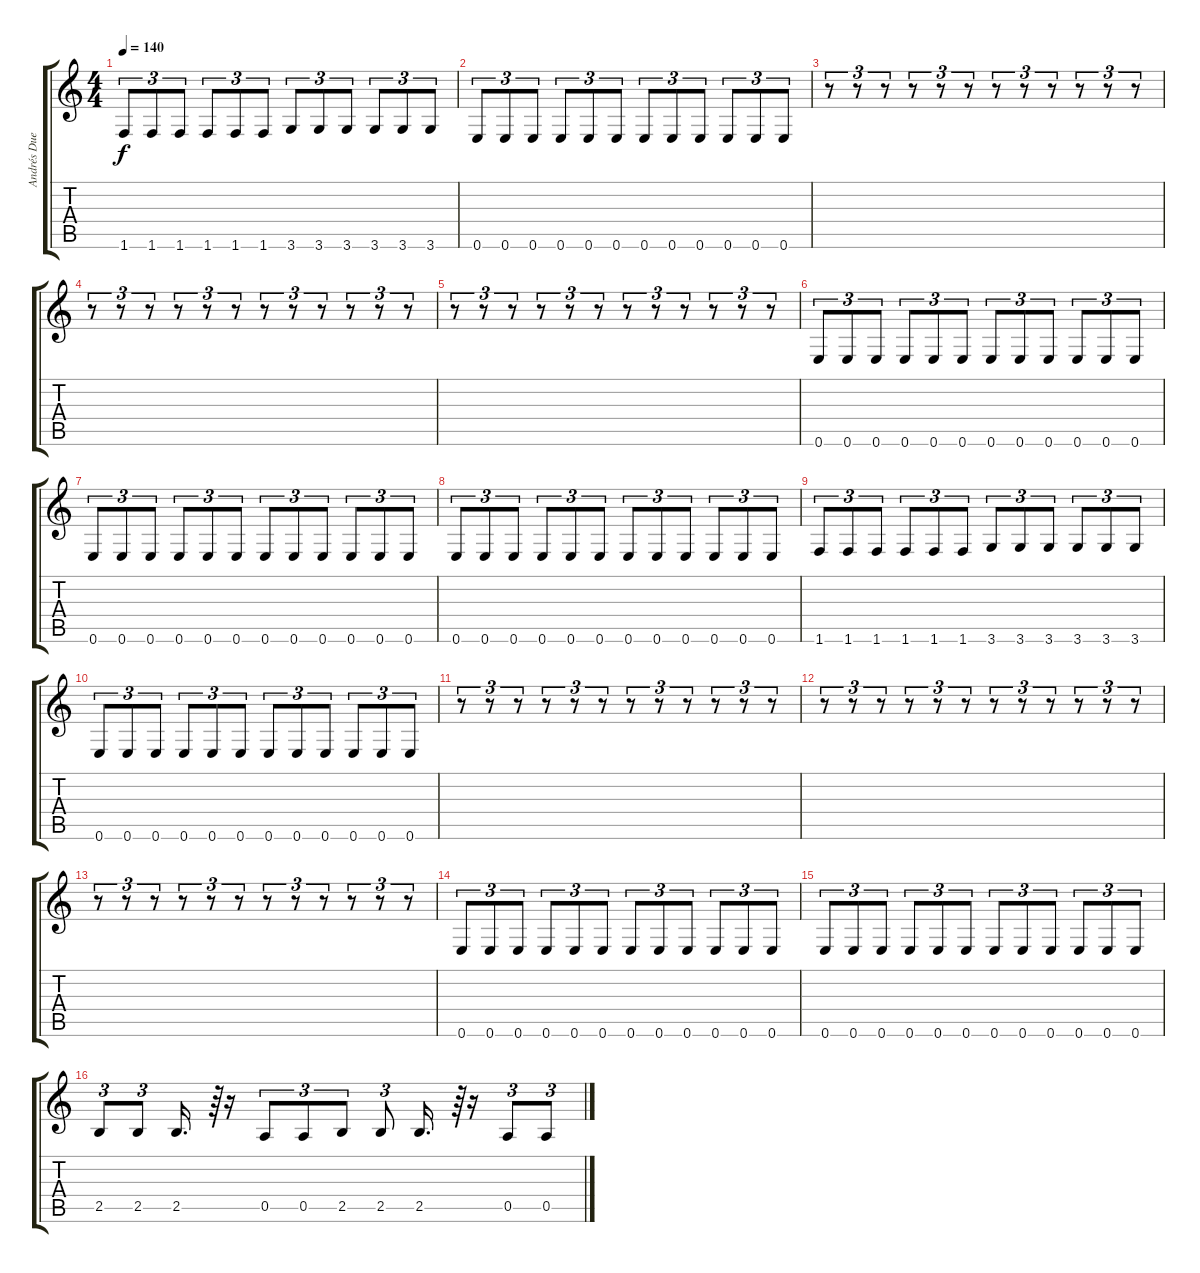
\track ("Andrés Duende" "Andrés Due") {instrument fretlessbass}
\staff {score tabs}
\tuning (E4 B3 G3 D3 A2 E2) {hide}
\ts (4 4)
\tempo 140
\clef g2
\ks c
1.6.8{tu (3 2) dy f} 1.6.8{tu (3 2)} 1.6.8{tu (3 2)} 1.6.8{tu (3 2)} 1.6.8{tu (3 2)} 1.6.8{tu (3 2)} 3.6.8{tu (3 2)} 3.6.8{tu (3 2)} 3.6.8{tu (3 2)} 3.6.8{tu (3 2)} 3.6.8{tu (3 2)} 3.6.8{tu (3 2)} |
0.6.8{tu (3 2)} 0.6.8{tu (3 2)} 0.6.8{tu (3 2)} 0.6.8{tu (3 2)} 0.6.8{tu (3 2)} 0.6.8{tu (3 2)} 0.6.8{tu (3 2)} 0.6.8{tu (3 2)} 0.6.8{tu (3 2)} 0.6.8{tu (3 2)} 0.6.8{tu (3 2)} 0.6.8{tu (3 2)} |
r.8{tu (3 2)} r.8{tu (3 2)} r.8{tu (3 2)} r.8{tu (3 2)} r.8{tu (3 2)} r.8{tu (3 2)} r.8{tu (3 2)} r.8{tu (3 2)} r.8{tu (3 2)} r.8{tu (3 2)} r.8{tu (3 2)} r.8{tu (3 2)} |
r.8{tu (3 2)} r.8{tu (3 2)} r.8{tu (3 2)} r.8{tu (3 2)} r.8{tu (3 2)} r.8{tu (3 2)} r.8{tu (3 2)} r.8{tu (3 2)} r.8{tu (3 2)} r.8{tu (3 2)} r.8{tu (3 2)} r.8{tu (3 2)} |
r.8{tu (3 2)} r.8{tu (3 2)} r.8{tu (3 2)} r.8{tu (3 2)} r.8{tu (3 2)} r.8{tu (3 2)} r.8{tu (3 2)} r.8{tu (3 2)} r.8{tu (3 2)} r.8{tu (3 2)} r.8{tu (3 2)} r.8{tu (3 2)} |
0.6.8{tu (3 2)} 0.6.8{tu (3 2)} 0.6.8{tu (3 2)} 0.6.8{tu (3 2)} 0.6.8{tu (3 2)} 0.6.8{tu (3 2)} 0.6.8{tu (3 2)} 0.6.8{tu (3 2)} 0.6.8{tu (3 2)} 0.6.8{tu (3 2)} 0.6.8{tu (3 2)} 0.6.8{tu (3 2)} |
0.6.8{tu (3 2)} 0.6.8{tu (3 2)} 0.6.8{tu (3 2)} 0.6.8{tu (3 2)} 0.6.8{tu (3 2)} 0.6.8{tu (3 2)} 0.6.8{tu (3 2)} 0.6.8{tu (3 2)} 0.6.8{tu (3 2)} 0.6.8{tu (3 2)} 0.6.8{tu (3 2)} 0.6.8{tu (3 2)} |
0.6.8{tu (3 2)} 0.6.8{tu (3 2)} 0.6.8{tu (3 2)} 0.6.8{tu (3 2)} 0.6.8{tu (3 2)} 0.6.8{tu (3 2)} 0.6.8{tu (3 2)} 0.6.8{tu (3 2)} 0.6.8{tu (3 2)} 0.6.8{tu (3 2)} 0.6.8{tu (3 2)} 0.6.8{tu (3 2)} |
1.6.8{tu (3 2)} 1.6.8{tu (3 2)} 1.6.8{tu (3 2)} 1.6.8{tu (3 2)} 1.6.8{tu (3 2)} 1.6.8{tu (3 2)} 3.6.8{tu (3 2)} 3.6.8{tu (3 2)} 3.6.8{tu (3 2)} 3.6.8{tu (3 2)} 3.6.8{tu (3 2)} 3.6.8{tu (3 2)} |
0.6.8{tu (3 2)} 0.6.8{tu (3 2)} 0.6.8{tu (3 2)} 0.6.8{tu (3 2)} 0.6.8{tu (3 2)} 0.6.8{tu (3 2)} 0.6.8{tu (3 2)} 0.6.8{tu (3 2)} 0.6.8{tu (3 2)} 0.6.8{tu (3 2)} 0.6.8{tu (3 2)} 0.6.8{tu (3 2)} |
r.8{tu (3 2)} r.8{tu (3 2)} r.8{tu (3 2)} r.8{tu (3 2)} r.8{tu (3 2)} r.8{tu (3 2)} r.8{tu (3 2)} r.8{tu (3 2)} r.8{tu (3 2)} r.8{tu (3 2)} r.8{tu (3 2)} r.8{tu (3 2)} |
r.8{tu (3 2)} r.8{tu (3 2)} r.8{tu (3 2)} r.8{tu (3 2)} r.8{tu (3 2)} r.8{tu (3 2)} r.8{tu (3 2)} r.8{tu (3 2)} r.8{tu (3 2)} r.8{tu (3 2)} r.8{tu (3 2)} r.8{tu (3 2)} |
r.8{tu (3 2)} r.8{tu (3 2)} r.8{tu (3 2)} r.8{tu (3 2)} r.8{tu (3 2)} r.8{tu (3 2)} r.8{tu (3 2)} r.8{tu (3 2)} r.8{tu (3 2)} r.8{tu (3 2)} r.8{tu (3 2)} r.8{tu (3 2)} |
0.6.8{tu (3 2)} 0.6.8{tu (3 2)} 0.6.8{tu (3 2)} 0.6.8{tu (3 2)} 0.6.8{tu (3 2)} 0.6.8{tu (3 2)} 0.6.8{tu (3 2)} 0.6.8{tu (3 2)} 0.6.8{tu (3 2)} 0.6.8{tu (3 2)} 0.6.8{tu (3 2)} 0.6.8{tu (3 2)} |
0.6.8{tu (3 2)} 0.6.8{tu (3 2)} 0.6.8{tu (3 2)} 0.6.8{tu (3 2)} 0.6.8{tu (3 2)} 0.6.8{tu (3 2)} 0.6.8{tu (3 2)} 0.6.8{tu (3 2)} 0.6.8{tu (3 2)} 0.6.8{tu (3 2)} 0.6.8{tu (3 2)} 0.6.8{tu (3 2)} |
2.5.8{tu (3 2)} 2.5.8{tu (3 2)} 2.5.16{d} r.64{tu (3 2)} r.16 0.5.8{tu (3 2)} 0.5.8{tu (3 2)} 2.5.8{tu (3 2)} 2.5.8{tu (3 2)} 2.5.16{d} r.64{tu (3 2)} r.16 0.5.8{tu (3 2)} 0.5.8{tu (3 2)}
